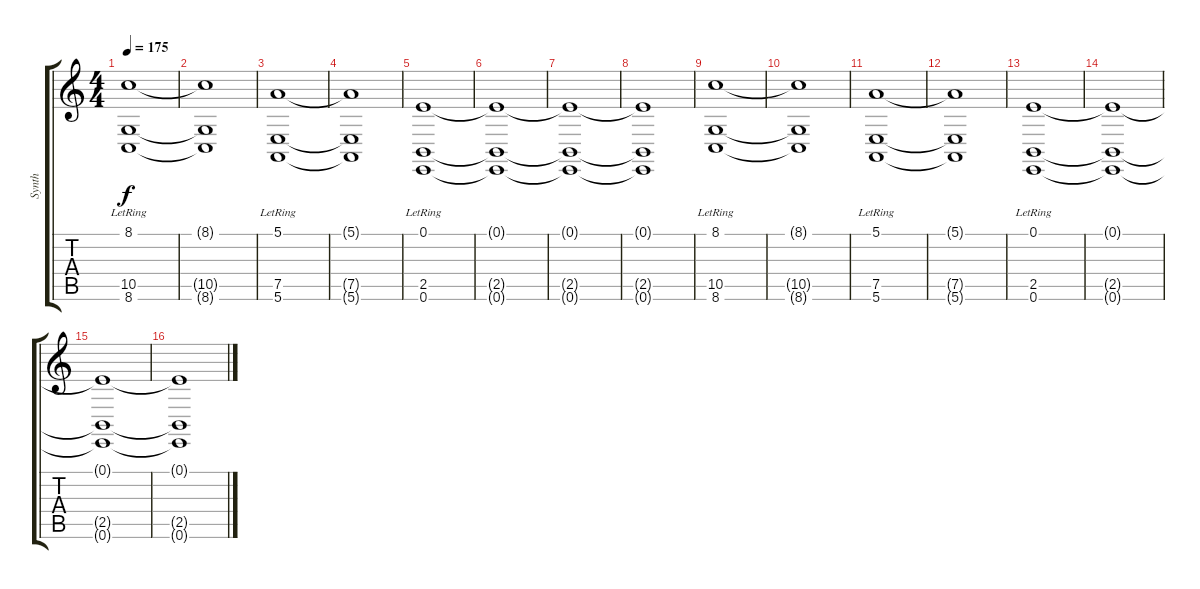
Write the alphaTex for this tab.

\track ("Synth" "Synth") {instrument pad2warm}
\staff {score tabs}
\tuning (E4 B3 G3 D3 A2 E2) {hide}
\ts (4 4)
\tempo 175
\clef g2
\ks c
(8.1{lr} 10.5{lr} 8.6{lr}).1{dy f} |
(8.1{t} 10.5{t} 8.6{t}).1 |
(5.1{lr} 7.5{lr} 5.6{lr}).1 |
(5.1{t} 7.5{t} 5.6{t}).1 |
(0.1{lr} 2.5{lr} 0.6{lr}).1 |
(0.1{t} 2.5{t} 0.6{t}).1 |
(0.1{t} 2.5{t} 0.6{t}).1 |
(0.1{t} 2.5{t} 0.6{t}).1 |
(8.1{lr} 10.5{lr} 8.6{lr}).1 |
(8.1{t} 10.5{t} 8.6{t}).1 |
(5.1{lr} 7.5{lr} 5.6{lr}).1 |
(5.1{t} 7.5{t} 5.6{t}).1 |
(0.1{lr} 2.5{lr} 0.6{lr}).1 |
(0.1{t} 2.5{t} 0.6{t}).1 |
(0.1{t} 2.5{t} 0.6{t}).1 |
(0.1{t} 2.5{t} 0.6{t}).1
